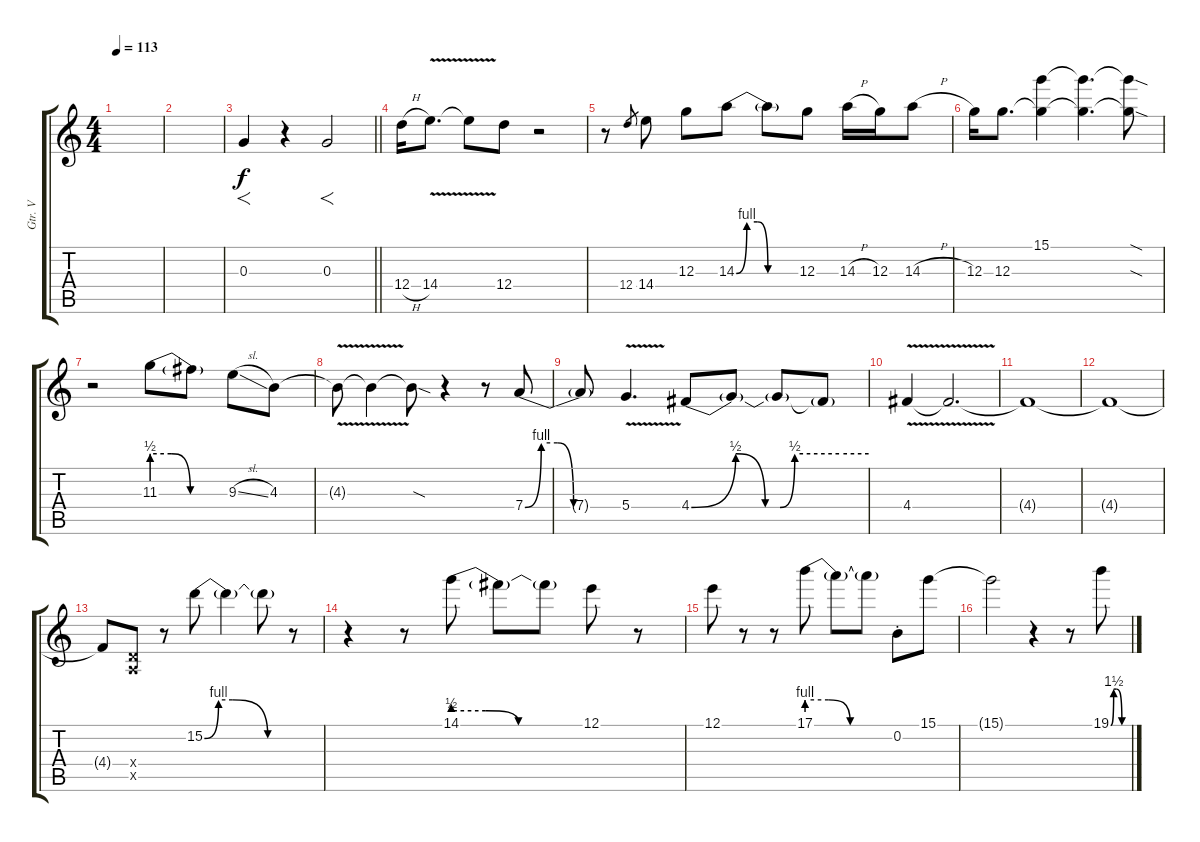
\track ("Gtr. V" "Gtr. V") {instrument distortionguitar}
\staff {score tabs}
\tuning (E4 B3 G3 D3 A2 E2) {hide}
\ts (4 4)
\tempo 113
\clef g2
\ks c
|
|
\barLineRight lightlight
0.3.4{f} r.4 0.3.2{f} |
12.4{h}.16 14.4{v}.8{d} 14.4{t}.8 12.4.8 r.2 |
r.8 12.4.8{gr} 14.4.8 12.3.8 14.3{be (custom 0 0 10 4 20 4 30 0 60 0)}.8 14.3{t}.8 12.3.8 14.3{h}.16 12.3.16 14.3{h}.8 |
12.3.16 12.3.8{d} (15.1 12.3{t}).4 (15.1{t} 12.3{t}).4{d} (15.1{sod t} 12.3{sod t}).8 |
r.2 11.3{be (custom 0 2 15 2 30 0 60 0)}.8 11.3{t}.8 9.3{sl}.8 4.3.8 |
4.3{v t}.8 4.3{t}.4 4.3{sod t}.8 r.4 r.8 7.4{be (custom 0 0 10 4 20 4 30 0 60 0)}.8 |
7.4{t}.8 5.4{v}.4{d} 4.4{be (custom 0 0 15 2 25 0 30 0 35 2 50 2 60 2)}.8 4.4{t}.8 4.4{t}.8 4.4{t}.8 |
4.4{v}.4 4.4{t}.2{d} |
4.4{t}.1 |
4.4{t}.1 |
4.4{t}.8 (0.4{x} 0.5{x}).8 r.8 15.2{be (custom 0 0 10 4 20 4 45 0 60 0)}.8 15.2{t}.4 15.2{t}.8 r.8 |
r.4 r.8 14.1{be (custom 0 2 15 2 30 0 60 0)}.8 14.1{t}.8 14.1{t}.8 12.1.8 r.8 |
12.1.8 r.8 r.8 17.1{be (custom 0 4 15 4 30 0 60 0)}.8 17.1{t}.8 17.1{t}.8 0.2{st}.8 15.1.8 |
15.1{t}.2 r.4 r.8 19.1{be (custom 0 0 10 6 20 6 39 0 60 0)}.8
